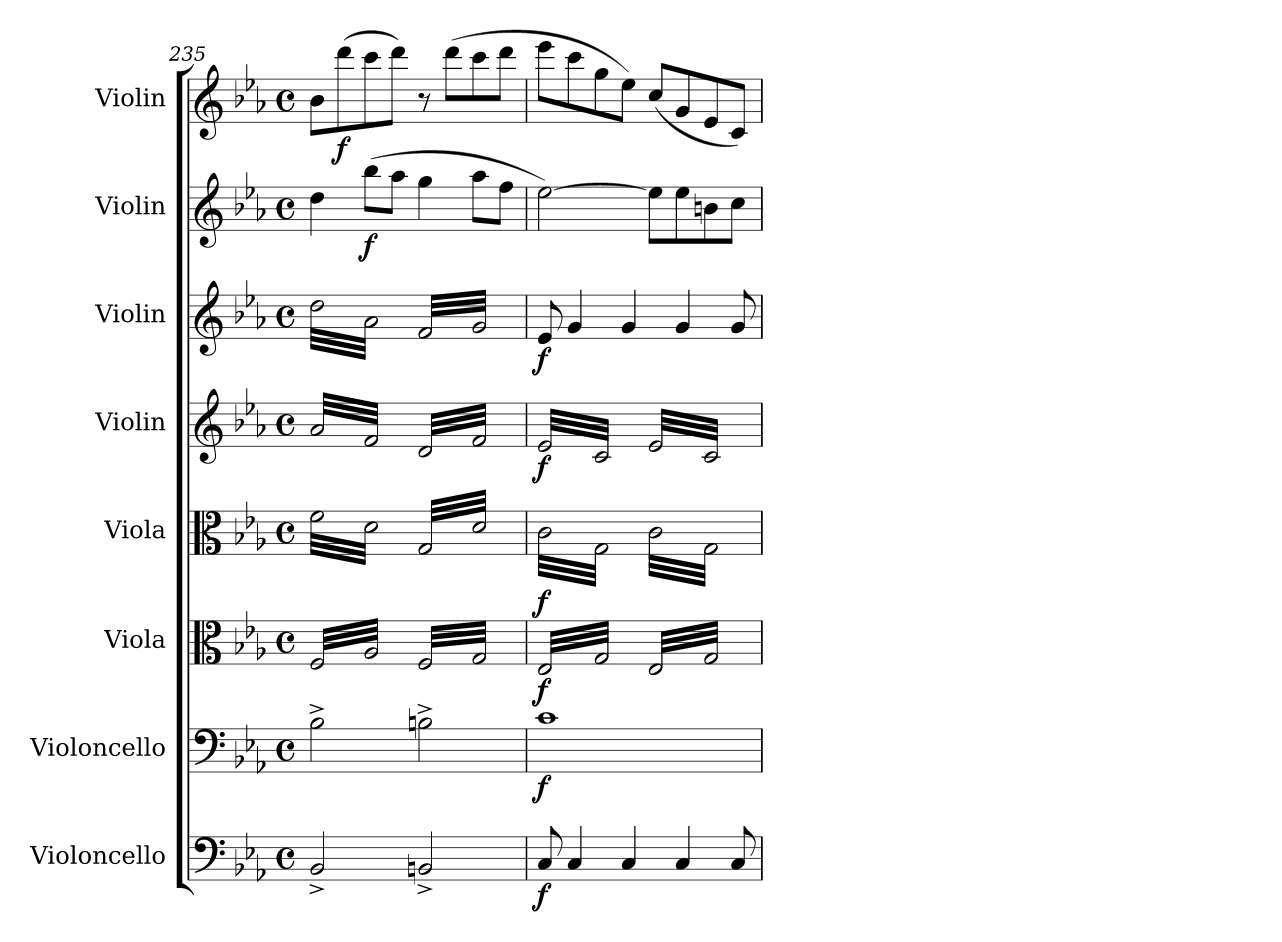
**kern	**dynam	**kern	**dynam	**kern	**dynam	**kern	**dynam	**kern	**dynam	**kern	**dynam	**kern	**dynam	**kern	**dynam
*part8	*part8	*part7	*part7	*part6	*part6	*part5	*part5	*part4	*part4	*part3	*part3	*part2	*part2	*part1	*part1
*staff8	*staff8	*staff7	*staff7	*staff6	*staff6	*staff5	*staff5	*staff4	*staff4	*staff3	*staff3	*staff2	*staff2	*staff1	*staff1
*I"Violoncello	*	*I"Violoncello	*	*I"Viola	*	*I"Viola	*	*I"Violin	*	*I"Violin	*	*I"Violin	*	*I"Violin	*
*I'Vc.	*	*I'Vc.	*	*I'Vla.	*	*I'Vla.	*	*I'Vln.	*	*I'Vln.	*	*I'Vln.	*	*I'Vln.	*
*clefF4	*	*clefF4	*	*clefC3	*	*clefC3	*	*clefG2	*	*clefG2	*	*clefG2	*	*clefG2	*
*k[b-e-a-]	*	*k[b-e-a-]	*	*k[b-e-a-]	*	*k[b-e-a-]	*	*k[b-e-a-]	*	*k[b-e-a-]	*	*k[b-e-a-]	*	*k[b-e-a-]	*
*M4/4	*	*M4/4	*	*M4/4	*	*M4/4	*	*M4/4	*	*M4/4	*	*M4/4	*	*M4/4	*
*met(c)	*	*met(c)	*	*met(c)	*	*met(c)	*	*met(c)	*	*met(c)	*	*met(c)	*	*met(c)	*
=235	=235	=235	=235	=235	=235	=235	=235	=235	=235	=235	=235	=235	=235	=235	=235
*	*	*	*	*tremolo	*	*	*	*	*	*	*	*	*	*	*
*	*	*	*	*	*	*tremolo	*	*	*	*	*	*	*	*	*
*	*	*	*	*	*	*	*	*tremolo	*	*	*	*	*	*	*
*	*	*	*	*	*	*	*	*	*	*tremolo	*	*	*	*	*
2BB-^/	.	2B-^\	.	(<32F/LLL	.	(>32f\LLL	.	(<32a-/LLL	.	(>32dd\LLL	.	4dd\	.	8b-\L	.
.	.	.	.	32A-/)	.	32d\)	.	32f/)	.	32a-/)	.	.	.	.	.
.	.	.	.	32F/	.	32f\	.	32a-/	.	32dd\	.	.	.	.	.
.	.	.	.	32A-/)	.	32d\)	.	32f/)	.	32a-/)	.	.	.	.	.
!	!	!	!	!	!	!	!	!	!	!	!	!	!	!	!LO:DY:b
.	.	.	.	32F/	.	32f\	.	32a-/	.	32dd\	.	.	.	(>8ddd\	f
.	.	.	.	32A-/)	.	32d\)	.	32f/)	.	32a-/)	.	.	.	.	.
.	.	.	.	32F/	.	32f\	.	32a-/	.	32dd\	.	.	.	.	.
.	.	.	.	32A-/)	.	32d\)	.	32f/)	.	32a-/)	.	.	.	.	.
!	!	!	!	!	!	!	!	!	!	!	!	!	!LO:DY:b	!	!
.	.	.	.	32F/	.	32f\	.	32a-/	.	32dd\	.	(>8bb-\L	f	8ccc\	.
.	.	.	.	32A-/)	.	32d\)	.	32f/)	.	32a-/)	.	.	.	.	.
.	.	.	.	32F/	.	32f\	.	32a-/	.	32dd\	.	.	.	.	.
.	.	.	.	32A-/)	.	32d\)	.	32f/)	.	32a-/)	.	.	.	.	.
.	.	.	.	32F/	.	32f\	.	32a-/	.	32dd\	.	8aa-\J	.	8ddd\J)	.
.	.	.	.	32A-/)	.	32d\)	.	32f/)	.	32a-/)	.	.	.	.	.
.	.	.	.	32F/	.	32f\	.	32a-/	.	32dd\	.	.	.	.	.
.	.	.	.	32A-/)JJJ	.	32d\)JJJ	.	32f/)JJJ	.	32a-/)JJJ	.	.	.	.	.
2BBn^/	.	2Bn^\	.	(<32F/LLL	.	(>32G/LLL	.	(<32d/LLL	.	(<32f/LLL	.	4gg\	.	8r	.
.	.	.	.	32G/)	.	32d\)	.	32f/)	.	32g/)	.	.	.	.	.
.	.	.	.	32F/	.	32G/	.	32d/	.	32f/	.	.	.	.	.
.	.	.	.	32G/)	.	32d\)	.	32f/)	.	32g/)	.	.	.	.	.
.	.	.	.	32F/	.	32G/	.	32d/	.	32f/	.	.	.	(>8ddd\L	.
.	.	.	.	32G/)	.	32d\)	.	32f/)	.	32g/)	.	.	.	.	.
.	.	.	.	32F/	.	32G/	.	32d/	.	32f/	.	.	.	.	.
.	.	.	.	32G/)	.	32d\)	.	32f/)	.	32g/)	.	.	.	.	.
.	.	.	.	32F/	.	32G/	.	32d/	.	32f/	.	8aa-\L	.	8ccc\	.
.	.	.	.	32G/)	.	32d\)	.	32f/)	.	32g/)	.	.	.	.	.
.	.	.	.	32F/	.	32G/	.	32d/	.	32f/	.	.	.	.	.
.	.	.	.	32G/)	.	32d\)	.	32f/)	.	32g/)	.	.	.	.	.
.	.	.	.	32F/	.	32G/	.	32d/	.	32f/	.	8ff\J	.	8ddd\J	.
.	.	.	.	32G/)	.	32d\)	.	32f/)	.	32g/)	.	.	.	.	.
.	.	.	.	32F/	.	32G/	.	32d/	.	32f/	.	.	.	.	.
.	.	.	.	32G/)JJJ	.	32d\)JJJ	.	32f/)JJJ	.	32g/)JJJ	.	.	.	.	.
*	*	*	*	*	*	*	*	*	*	*Xtremolo	*	*	*	*	*
=236	=236	=236	=236	=236	=236	=236	=236	=236	=236	=236	=236	=236	=236	=236	=236
!	!LO:DY:b	!	!LO:DY:b	!	!LO:DY:b	!	!LO:DY:b	!	!LO:DY:b	!	!LO:DY:b	!	!	!	!
8C/	f	1c	f	(<32E-/LLL	f	(>32c\LLL	f	(<32e-/LLL	f	8e-/	f	[2ee-\)	.	8eee-\L	.
.	.	.	.	32G/	.	32G/	.	32c/	.	.	.	.	.	.	.
.	.	.	.	32E-/	.	32c\	.	32e-/	.	.	.	.	.	.	.
.	.	.	.	32G/	.	32G/	.	32c/	.	.	.	.	.	.	.
4C/	.	.	.	32E-/	.	32c\	.	32e-/	.	4g/	.	.	.	8ccc\	.
.	.	.	.	32G/	.	32G/	.	32c/	.	.	.	.	.	.	.
.	.	.	.	32E-/	.	32c\	.	32e-/	.	.	.	.	.	.	.
.	.	.	.	32G/	.	32G/	.	32c/	.	.	.	.	.	.	.
.	.	.	.	32E-/	.	32c\	.	32e-/	.	.	.	.	.	8gg\	.
.	.	.	.	32G/	.	32G/	.	32c/	.	.	.	.	.	.	.
.	.	.	.	32E-/	.	32c\	.	32e-/	.	.	.	.	.	.	.
.	.	.	.	32G/	.	32G/	.	32c/	.	.	.	.	.	.	.
4C/	.	.	.	32E-/	.	32c\	.	32e-/	.	4g/	.	.	.	8ee-\J)	.
.	.	.	.	32G/	.	32G/	.	32c/	.	.	.	.	.	.	.
.	.	.	.	32E-/	.	32c\	.	32e-/	.	.	.	.	.	.	.
.	.	.	.	32G/JJJ	.	32G/JJJ	.	32c/JJJ	.	.	.	.	.	.	.
.	.	.	.	32E-/LLL	.	32c\LLL	.	32e-/LLL	.	.	.	8ee-\L]	.	(<8cc/L	.
.	.	.	.	32G/)	.	32G/)	.	32c/)	.	.	.	.	.	.	.
.	.	.	.	32E-/	.	32c\	.	32e-/	.	.	.	.	.	.	.
.	.	.	.	32G/)	.	32G/)	.	32c/)	.	.	.	.	.	.	.
4C/	.	.	.	32E-/	.	32c\	.	32e-/	.	4g/	.	8ee-\	.	8g/	.
.	.	.	.	32G/)	.	32G/)	.	32c/)	.	.	.	.	.	.	.
.	.	.	.	32E-/	.	32c\	.	32e-/	.	.	.	.	.	.	.
.	.	.	.	32G/)	.	32G/)	.	32c/)	.	.	.	.	.	.	.
.	.	.	.	32E-/	.	32c\	.	32e-/	.	.	.	8bn\	.	8e-/	.
.	.	.	.	32G/)	.	32G/)	.	32c/)	.	.	.	.	.	.	.
.	.	.	.	32E-/	.	32c\	.	32e-/	.	.	.	.	.	.	.
.	.	.	.	32G/)	.	32G/)	.	32c/)	.	.	.	.	.	.	.
8C/	.	.	.	32E-/	.	32c\	.	32e-/	.	8g/	.	8cc\J	.	8c/J)	.
.	.	.	.	32G/)	.	32G/)	.	32c/)	.	.	.	.	.	.	.
.	.	.	.	32E-/	.	32c\	.	32e-/	.	.	.	.	.	.	.
.	.	.	.	32G/)JJJ	.	32G/)JJJ	.	32c/)JJJ	.	.	.	.	.	.	.
*	*	*	*	*	*	*	*	*Xtremolo	*	*	*	*	*	*	*
*	*	*	*	*	*	*Xtremolo	*	*	*	*	*	*	*	*	*
*	*	*	*	*Xtremolo	*	*	*	*	*	*	*	*	*	*	*
.	.	.	.	.	.	.	.	.	.	.	.	.	.	.	.
.	.	.	.	.	.	.	.	.	.	.	.	.	.	.	.
.	.	.	.	.	.	.	.	.	.	.	.	.	.	.	.
.	.	.	.	.	.	.	.	.	.	.	.	.	.	.	.
.	.	.	.	.	.	.	.	.	.	.	.	.	.	.	.
.	.	.	.	.	.	.	.	.	.	.	.	.	.	.	.
.	.	.	.	.	.	.	.	.	.	.	.	.	.	.	.
.	.	.	.	.	.	.	.	.	.	.	.	.	.	.	.
=	=	=	=	=	=	=	=	=	=	=	=	=	=	=	=
*-	*-	*-	*-	*-	*-	*-	*-	*-	*-	*-	*-	*-	*-	*-	*-
